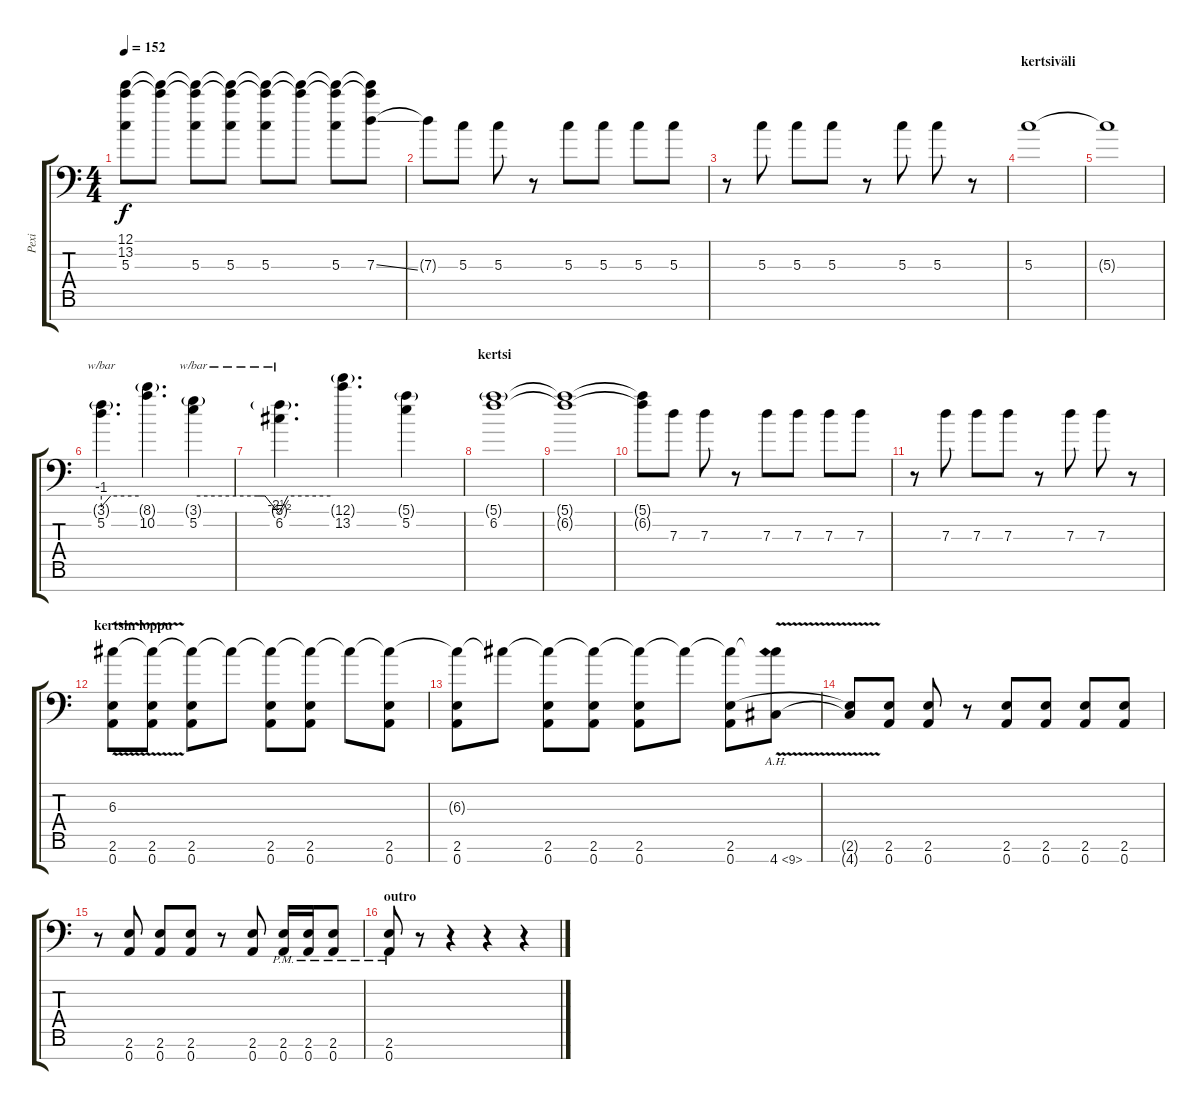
\track ("Pexi" "Pexi") {instrument distortionguitar}
\staff {score tabs}
\tuning (E4 B3 G3 D3 A2 D2 A1) {hide}
\ts (4 4)
\tempo 152
\clef f4
\ks c
(12.1{t} 13.2{t} 5.3).8{dy f} (12.1{t} 13.2{t}).8 (12.1{t} 13.2{t} 5.3).8 (12.1{t} 13.2{t} 5.3).8 (12.1{t} 13.2{t} 5.3).8 (12.1{t} 13.2{t}).8 (12.1{t} 13.2{t} 5.3).8 (12.1{t} 13.2{t} 7.3{ss}).8 |
7.3{t}.8 5.3.8 5.3.8 r.8 5.3.8 5.3.8 5.3.8 5.3.8 |
r.8 5.3.8 5.3.8 5.3.8 r.8 5.3.8 5.3.8 r.8 |
\section ("" "kertsiväli")
5.3.1 |
5.3{t}.1 |
(3.1{g} 5.2).4{d tbe (custom default 0 -4 15 0 60 0)} (8.1{g} 10.2).4{d} (3.1{g} 5.2).4{tbe (custom default 0 0 45 0 50 0 60 -10)} |
(5.1{g} 6.2).4{d tbe (custom default 0 -8 10 0 60 0)} (12.1{g} 13.2).4{d} (5.1{g} 5.2).4 |
\section ("" "kertsi")
(5.1{g} 6.2).1 |
(5.1{t} 6.2{t}).1 |
(5.1{t} 6.2{t}).8 7.3.8 7.3.8 r.8 7.3.8 7.3.8 7.3.8 7.3.8 |
r.8 7.3.8 7.3.8 7.3.8 r.8 7.3.8 7.3.8 r.8 |
\section ("" "kertsin loppu")
(6.3{v} 2.6 0.7).8 (6.3{t} 2.6 0.7).8 (6.3{t} 2.6 0.7).8 6.3{t}.8 (6.3{t} 2.6 0.7).8 (6.3{t} 2.6 0.7).8 6.3{t}.8 (6.3{t} 2.6 0.7).8 |
(6.3{t} 2.6 0.7).8 6.3{t}.8 (6.3{t} 2.6 0.7).8 (6.3{t} 2.6 0.7).8 (6.3{t} 2.6 0.7).8 6.3{t}.8 (6.3{t} 2.6 0.7).8 (6.3{t} 4.7{ah 5 v}).8 |
(2.6{t} 4.7{t}).8 (2.6 0.7).8 (2.6 0.7).8 r.8 (2.6 0.7).8 (2.6 0.7).8 (2.6 0.7).8 (2.6 0.7).8 |
r.8 (2.6 0.7).8 (2.6 0.7).8 (2.6 0.7).8 r.8 (2.6 0.7).8 (2.6 0.7{pm}).16 (2.6 0.7{pm}).16 (2.6{pm} 0.7{pm}).8 |
\section ("" "outro")
(2.6{pm} 0.7{pm}).8 r.8 r.4 r.4 r.4
